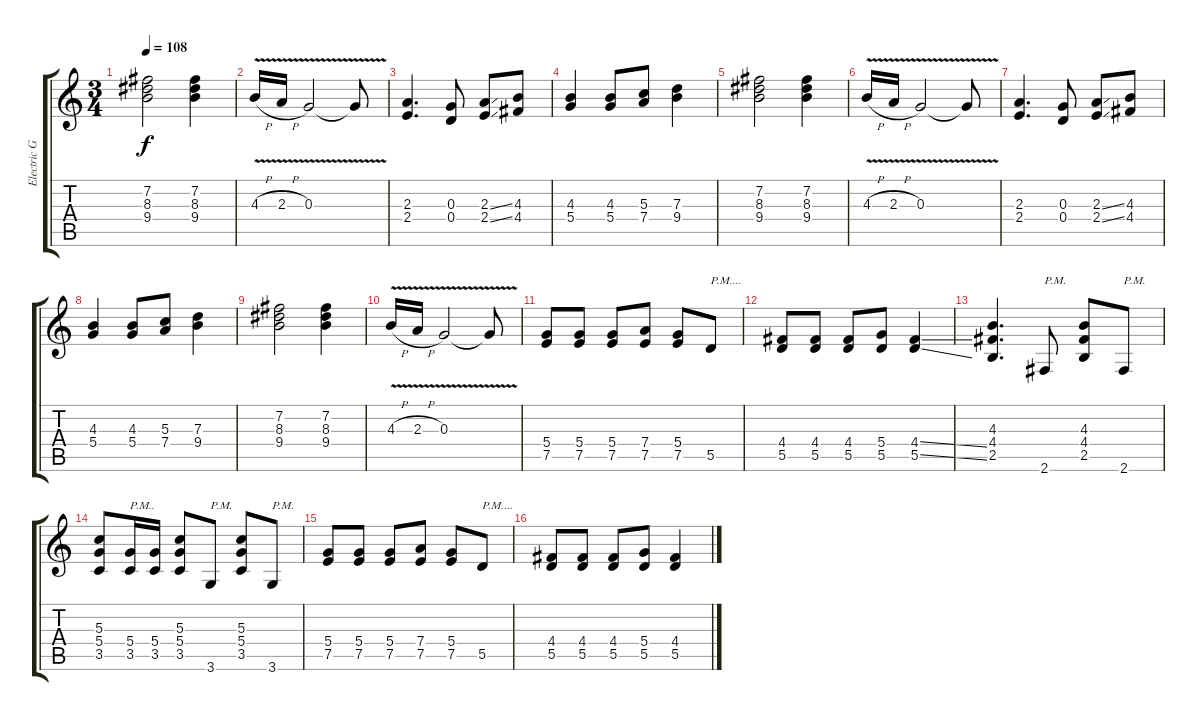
\track ("Electric Guitar (Guitar 2)" "Electric G") {instrument electricguitarclean}
\staff {score tabs}
\tuning (E4 B3 G3 D3 A2 E2) {hide}
\ts (3 4)
\tempo 108
\clef g2
\ks c
(7.2 8.3 9.4).2{dy f} (7.2 8.3 9.4).4 |
4.3{v h}.16 2.3{v h}.16 0.3{v}.2 0.3{t}.8 |
(2.3 2.4).4{d} (0.3 0.4).8 (2.3{ss} 2.4{ss}).8 (4.3 4.4).8 |
(4.3 5.4).4 (4.3 5.4).8 (5.3 7.4).8 (7.3 9.4).4 |
(7.2 8.3 9.4).2 (7.2 8.3 9.4).4 |
4.3{v h}.16 2.3{v h}.16 0.3{v}.2 0.3{t}.8 |
(2.3 2.4).4{d} (0.3 0.4).8 (2.3{ss} 2.4{ss}).8 (4.3 4.4).8 |
(4.3 5.4).4 (4.3 5.4).8 (5.3 7.4).8 (7.3 9.4).4 |
(7.2 8.3 9.4).2 (7.2 8.3 9.4).4 |
4.3{v h}.16 2.3{v h}.16 0.3{v}.2 0.3{t}.8 |
(5.4 7.5).8 (5.4 7.5).8 (5.4 7.5).8 (7.4 7.5).8 (5.4 7.5).8 5.5.8{txt "P.M...."} |
(4.4 5.5).8 (4.4 5.5).8 (4.4 5.5).8 (5.4 5.5).8 (4.4{ss} 5.5{ss}).4 |
(4.3 4.4 2.5).4{d} 2.6.8{txt "P.M."} (4.3 4.4 2.5).8 2.6.8{txt "P.M."} |
(5.3 5.4 3.5).8 (5.4 3.5).16{txt "P.M.."} (5.4 3.5).16 (5.3 5.4 3.5).8 3.6.8{txt "P.M."} (5.3 5.4 3.5).8 3.6.8{txt "P.M."} |
(5.4 7.5).8 (5.4 7.5).8 (5.4 7.5).8 (7.4 7.5).8 (5.4 7.5).8 5.5.8{txt "P.M...."} |
(4.4 5.5).8 (4.4 5.5).8 (4.4 5.5).8 (5.4 5.5).8 (4.4{ss} 5.5{ss}).4
